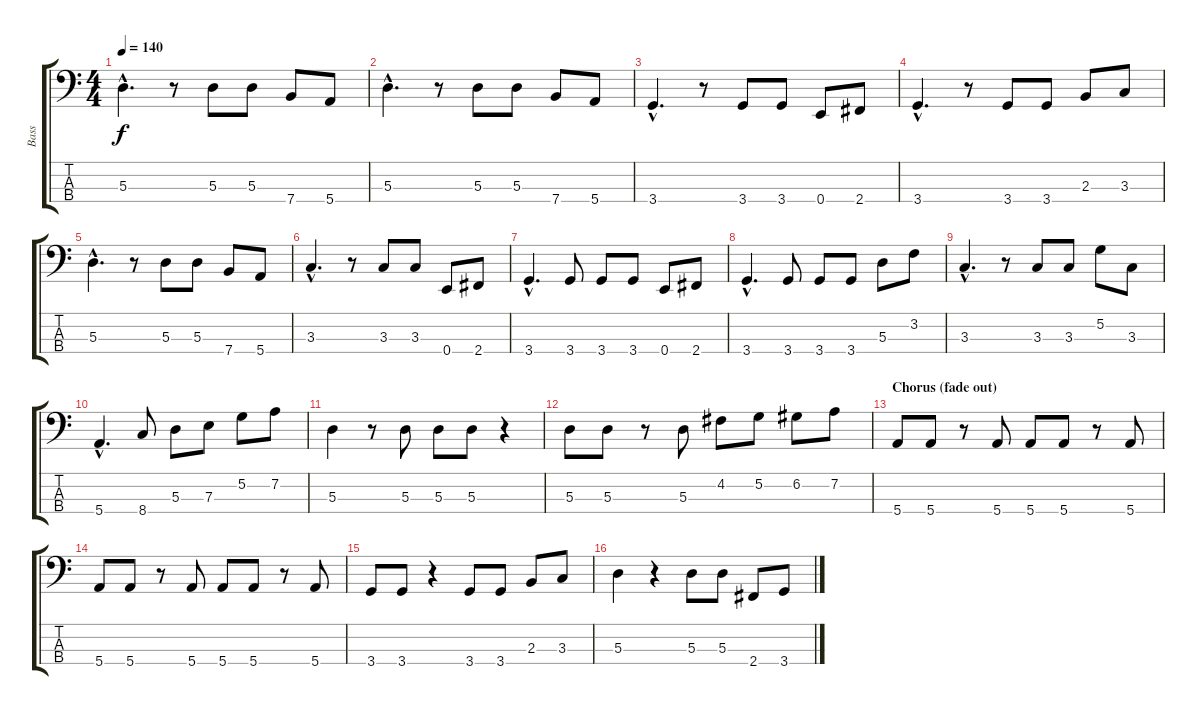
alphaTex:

\track ("Bass" "Bass") {instrument electricbasspick}
\staff {score tabs}
\tuning (G2 D2 A1 E1) {hide}
\ts (4 4)
\tempo 140
\clef f4
\ks c
5.3{hac}.4{d dy f} r.8 5.3.8 5.3.8 7.4.8 5.4.8 |
5.3{hac}.4{d} r.8 5.3.8 5.3.8 7.4.8 5.4.8 |
3.4{hac}.4{d} r.8 3.4.8 3.4.8 0.4.8 2.4.8 |
3.4{hac}.4{d} r.8 3.4.8 3.4.8 2.3.8 3.3.8 |
5.3{hac}.4{d} r.8 5.3.8 5.3.8 7.4.8 5.4.8 |
3.3{hac}.4{d} r.8 3.3.8 3.3.8 0.4.8 2.4.8 |
3.4{hac}.4{d} 3.4.8 3.4.8 3.4.8 0.4.8 2.4.8 |
3.4{hac}.4{d} 3.4.8 3.4.8 3.4.8 5.3.8 3.2.8 |
3.3{hac}.4{d} r.8 3.3.8 3.3.8 5.2.8 3.3.8 |
5.4{hac}.4{d} 8.4.8 5.3.8 7.3.8 5.2.8 7.2.8 |
5.3.4 r.8 5.3.8 5.3.8 5.3.8 r.4 |
5.3.8 5.3.8 r.8 5.3.8 4.2.8 5.2.8 6.2.8 7.2.8 |
\section ("" "Chorus (fade out)")
5.4.8 5.4.8 r.8 5.4.8 5.4.8 5.4.8 r.8 5.4.8 |
5.4.8 5.4.8 r.8 5.4.8 5.4.8 5.4.8 r.8 5.4.8 |
3.4.8 3.4.8 r.4 3.4.8 3.4.8 2.3.8 3.3.8 |
5.3.4 r.4 5.3.8 5.3.8 2.4.8 3.4.8
